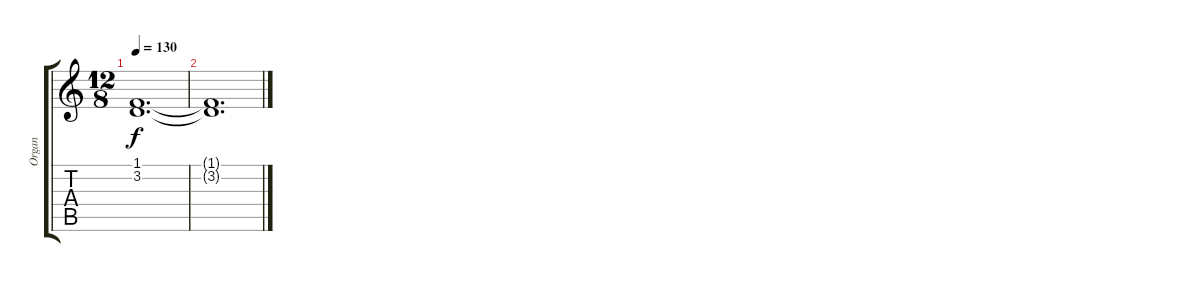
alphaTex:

\track ("Organ" "Organ") {instrument drawbarorgan}
\staff {score tabs}
\tuning (E4 B3 G3 D3 A2 E2) {hide}
\ts (12 8)
\tempo 130
\clef g2
\ks c
(1.1 3.2).1{d dy f} |
(1.1{t} 3.2{t}).1{d}
